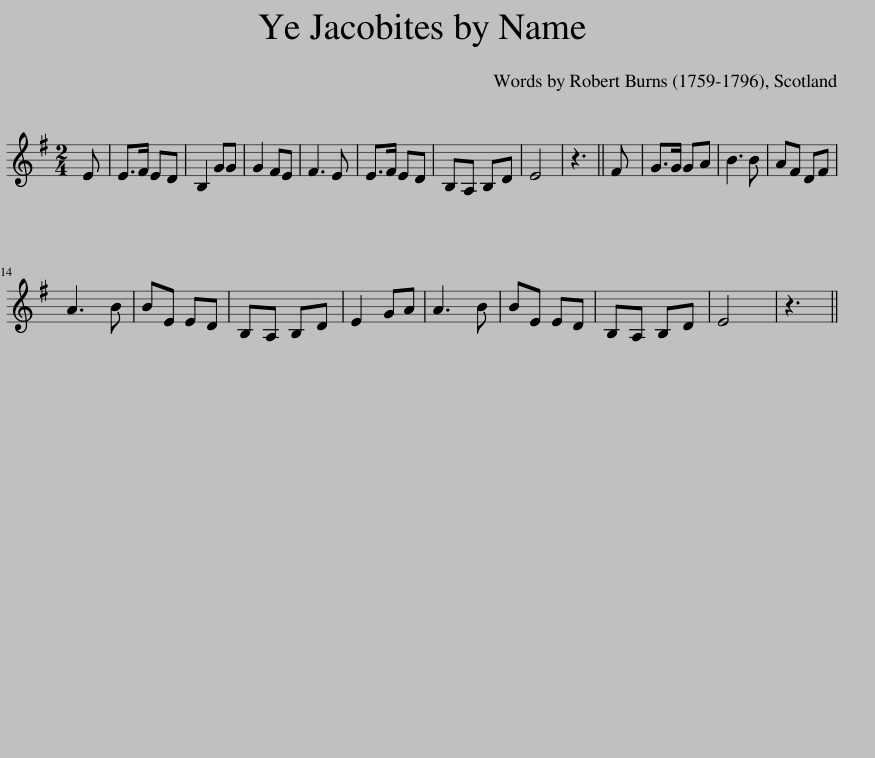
X:1
L:1/8
M:2/4
I:linebreak $
K:Emin
V:1 treble
V:1
 E | E>F ED | B,2 GG | G2 FE | F3 E | %5
 E>F ED | B,A, B,D | E4 | z3 || F | %10
 G>G GA | B3 B | AF DF |$ A3 B | BE ED | %15
 B,A, B,D | E2 GA | A3 B | BE ED | B,A, B,D | %20
 E4 | z3 || %22
